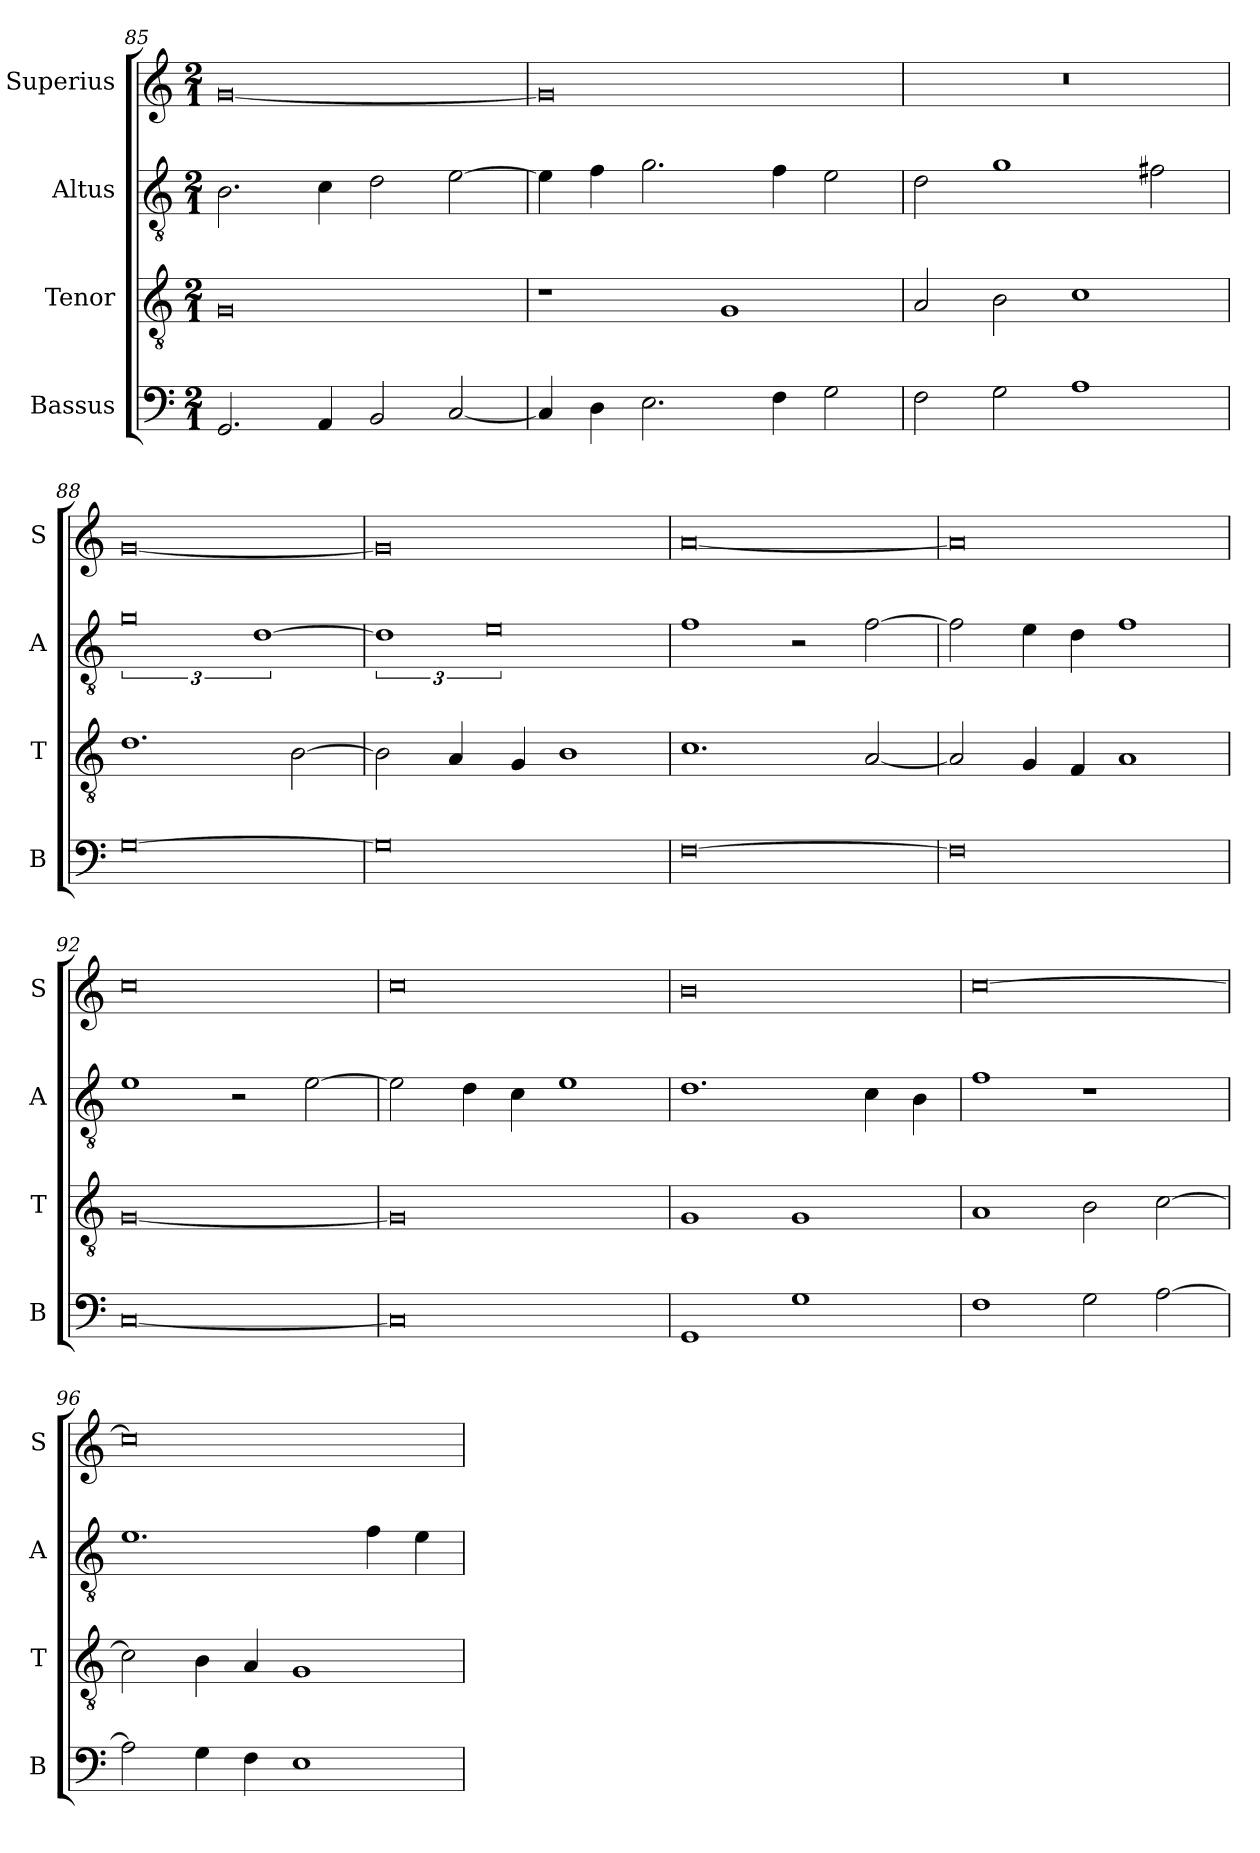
**kern	**kern	**kern	**kern
*part4	*part3	*part2	*part1
*staff4	*staff3	*staff2	*staff1
*I"Bassus	*I"Tenor	*I"Altus	*I"Superius
*I'B	*I'T	*I'A	*I'S
*clefF4	*clefGv2	*clefGv2	*clefG2
*k[]	*k[]	*k[]	*k[]
*M2/1	*M2/1	*M2/1	*M2/1
=85	=85	=85	=85
2.GG/	0G	2.B\	[0g
4AA/	.	4c\	.
2BB/	.	2d\	.
[2C/	.	[2e\	.
=86	=86	=86	=86
4C/]	1r	4e\]	0g]
4D\	.	4f\	.
2.E\	.	2.g\	.
.	1G	.	.
4F\	.	4f\	.
2G\	.	2e\	.
=87	=87	=87	=87
2F\	2A/	2d\	0r
2G\	2B\	1g	.
1A	1c	.	.
.	.	2f#X\	.
=88	=88	=88	=88
[0G	1.d	3%4g	[0g
.	.	[3%2d	.
.	[2B\	.	.
=89	=89	=89	=89
0G]	2B\]	3%2d]	0g]
.	4A/	.	.
.	.	3%4e	.
.	4G/	.	.
.	1B	.	.
=90	=90	=90	=90
[0F	1.c	1f	[0a
.	.	2r	.
.	[2A/	[2f\	.
=91	=91	=91	=91
0F]	2A/]	2f\]	0a]
.	4G/	4e\	.
.	4F/	4d\	.
.	1A	1f	.
=92	=92	=92	=92
[0C	[0G	1e	0cc
.	.	2r	.
.	.	[2e\	.
=93	=93	=93	=93
0C]	0G]	2e\]	0cc
.	.	4d\	.
.	.	4c\	.
.	.	1e	.
=94	=94	=94	=94
1GG	1G	1.d	0b
1G	1G	.	.
.	.	4c\	.
.	.	4B\	.
=95	=95	=95	=95
1F	1A	1f	[0cc
2G\	2B\	1r	.
[2A\	[2c\	.	.
=96	=96	=96	=96
2A\]	2c\]	1.e	0cc]
4G\	4B\	.	.
4F\	4A/	.	.
1E	1G	.	.
.	.	4f\	.
.	.	4e\	.
=	=	=	=
*-	*-	*-	*-
